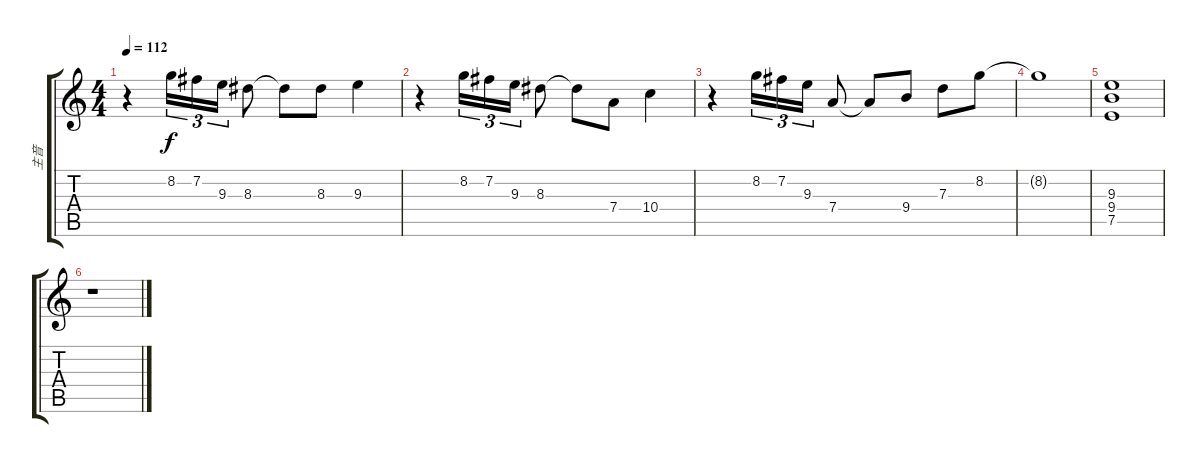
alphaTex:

\track ("主音" "主音") {instrument distortionguitar}
\staff {score tabs}
\tuning (E4 B3 G3 D3 A2 E2) {hide}
\ts (4 4)
\tempo 112
\clef g2
\ks c
r.4{dy f} 8.2.16{tu (3 2)} 7.2.16{tu (3 2)} 9.3.16{tu (3 2)} 8.3.8 8.3{t}.8 8.3.8 9.3.4 |
r.4 8.2.16{tu (3 2)} 7.2.16{tu (3 2)} 9.3.16{tu (3 2)} 8.3.8 8.3{t}.8 7.4.8 10.4.4 |
r.4 8.2.16{tu (3 2)} 7.2.16{tu (3 2)} 9.3.16{tu (3 2)} 7.4.8 7.4{t}.8 9.4.8 7.3.8 8.2.8 |
8.2{t}.1 |
(9.3 9.4 7.5).1 |
r.1
